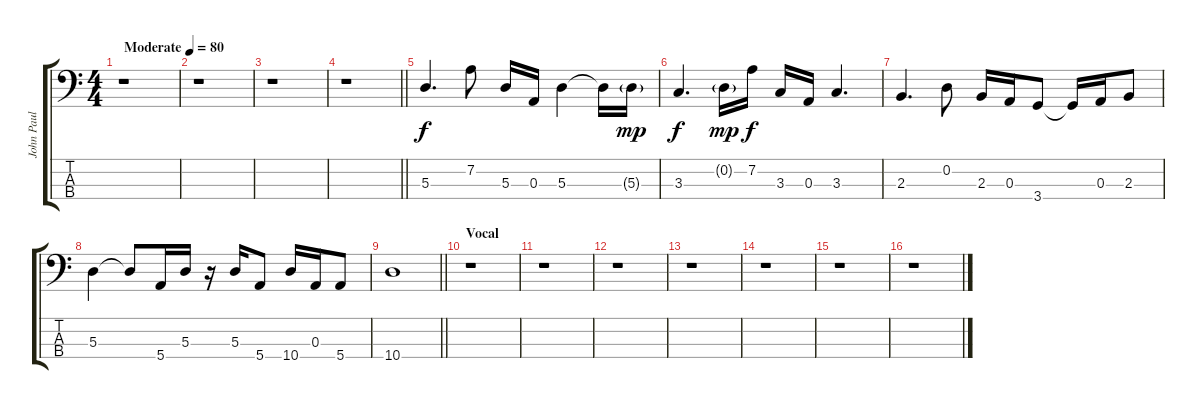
\track ("John Paul Jones (Baixo)" "John Paul ") {instrument electricbassfinger}
\staff {score tabs}
\tuning (G2 D2 A1 E1) {hide}
\ts (4 4)
\tempo (80 "Moderate")
\clef f4
\ks c
r.1{dy f instrument electricbassfinger} |
r.1 |
r.1 |
\barLineRight lightlight
r.1 |
5.3.4{d beam Up} 7.2.8 5.3.16 0.3.16 5.3.4 5.3{t}.16 5.3{g}.16{dy mp} |
3.3.4{d dy f} 0.2{g}.16{dy mp} 7.2.16{dy f} 3.3.16 0.3.16 3.3.4{d} |
2.3.4{d} 0.2.8 2.3.16 0.3.16 3.4.8 3.4{t}.16 0.3.16 2.3.8 |
5.3.4 5.3{t}.8 5.4.16 5.3.16 r.16 5.3.16 5.4.8 10.4.16 0.3.16 5.4.8 |
\barLineRight lightlight
10.4.1 |
\section ("" "Vocal")
r.1 |
r.1 |
r.1 |
r.1 |
r.1 |
r.1 |
r.1
